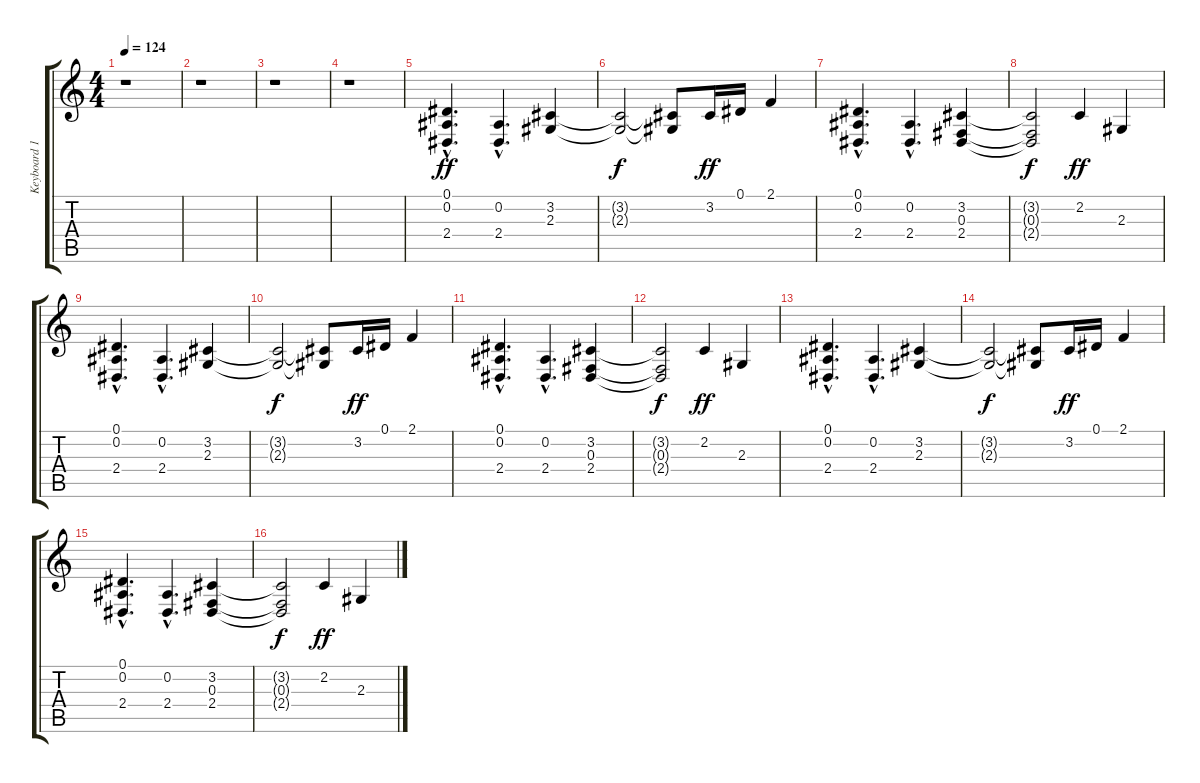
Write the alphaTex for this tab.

\track ("Keyboard 1" "Keyboard 1") {instrument synthstrings1}
\staff {score tabs}
\tuning (Eb4 Bb3 Gb3 Db3 Ab2 Eb2) {hide}
\ts (4 4)
\tempo 124
\clef g2
\ks c
r.1{dy ff instrument synthstrings1} |
r.1 |
r.1 |
r.1 |
(0.1{hac} 0.2{hac} 2.4{hac}).4{d volume 16 instrument synthstrings1} (0.2{hac} 2.4{hac}).4{d} (3.2 2.3).4 |
(3.2{t} 2.3{t}).2{dy f} (3.2{t} 2.3{t}).8 3.2.16{dy ff} 0.1.16 2.1.4 |
(0.1{hac} 0.2{hac} 2.4{hac}).4{d} (0.2{hac} 2.4{hac}).4{d} (3.2 0.3 2.4).4 |
(3.2{t} 0.3{t} 2.4{t}).2{dy f} 2.2.4{dy ff} 2.3.4 |
(0.1{hac} 0.2{hac} 2.4{hac}).4{d} (0.2{hac} 2.4{hac}).4{d} (3.2 2.3).4 |
(3.2{t} 2.3{t}).2{dy f} (3.2{t} 2.3{t}).8 3.2.16{dy ff} 0.1.16 2.1.4 |
(0.1{hac} 0.2{hac} 2.4{hac}).4{d} (0.2{hac} 2.4{hac}).4{d} (3.2 0.3 2.4).4 |
(3.2{t} 0.3{t} 2.4{t}).2{dy f} 2.2.4{dy ff} 2.3.4 |
(0.1{hac} 0.2{hac} 2.4{hac}).4{d} (0.2{hac} 2.4{hac}).4{d} (3.2 2.3).4 |
(3.2{t} 2.3{t}).2{dy f} (3.2{t} 2.3{t}).8 3.2.16{dy ff} 0.1.16 2.1.4 |
(0.1{hac} 0.2{hac} 2.4{hac}).4{d} (0.2{hac} 2.4{hac}).4{d} (3.2 0.3 2.4).4 |
(3.2{t} 0.3{t} 2.4{t}).2{dy f} 2.2.4{dy ff} 2.3.4
